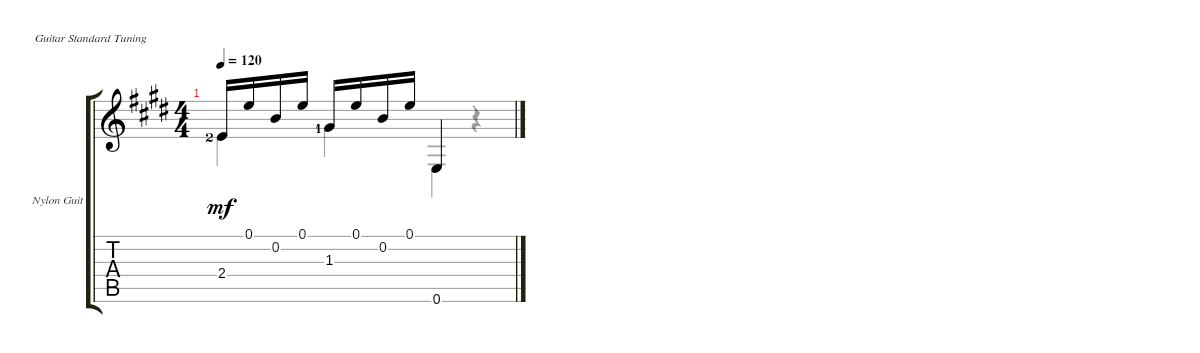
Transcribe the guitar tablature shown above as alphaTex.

\defaultSystemsLayout 4
\bracketExtendMode groupsimilarinstruments
\firstSystemTrackNameOrientation horizontal
\otherSystemsTrackNameOrientation horizontal
\track ("Nylon Guitar" "Nylon Guit") {instrument acousticguitarsteel}
\staff {score tabs}
\tuning (E4 B3 G3 D3 A2 E2)
\voice
\ts (4 4)
\tempo 120
\clef g2
\ks e
2.4{lf 3}.16{dy mf} 0.1.16 0.2.16 0.1.16 1.3{lf 2}.16 0.1.16 0.2.16 0.1.16 0.6.4
\voice
\clef g2
\ottava regular
\simile none
\ks e
2.4{lf 3}.4{dy mf} 1.3{lf 2}.4 0.6.4 r.4
